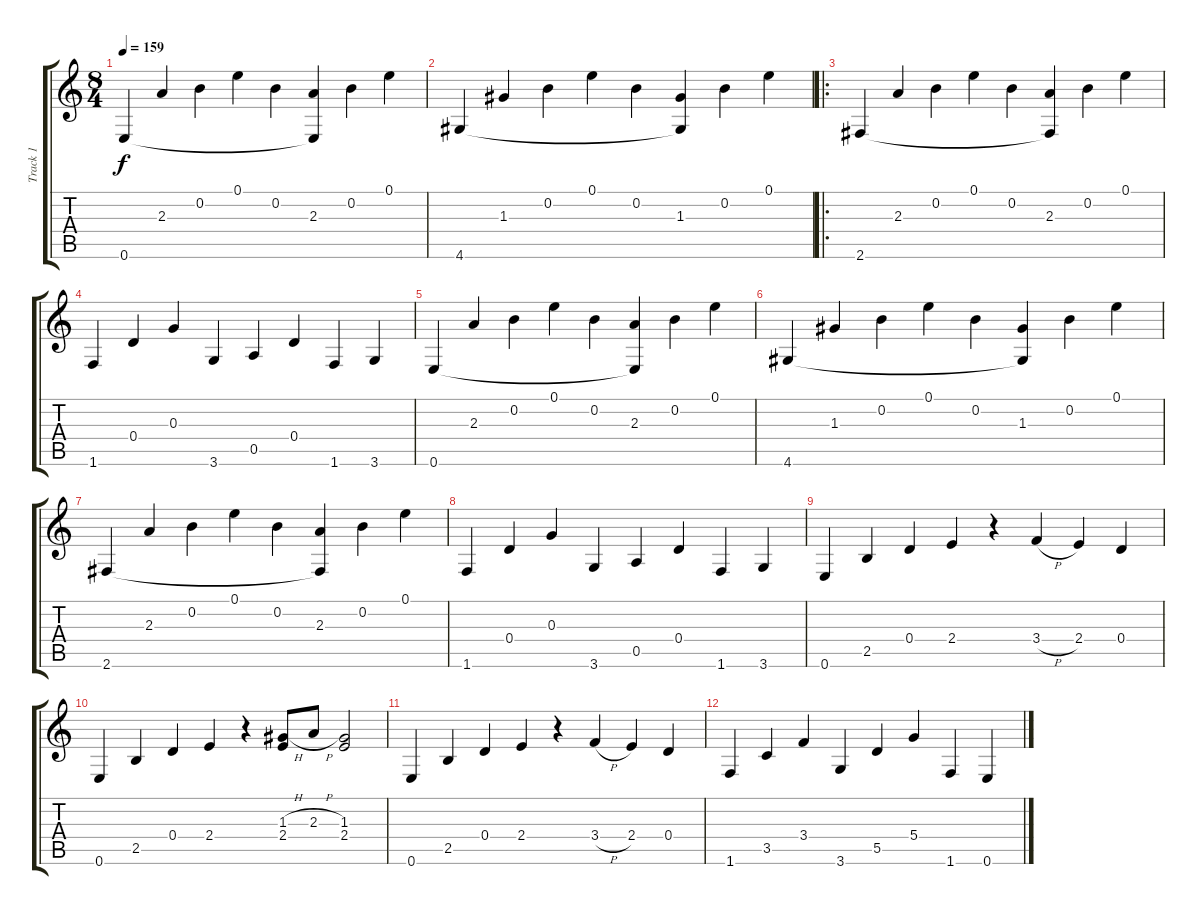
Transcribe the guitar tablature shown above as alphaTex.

\track ("Track 1" "Track 1") {instrument acousticguitarnylon}
\staff {score tabs}
\tuning (E4 B3 G3 D3 A2 E2) {hide}
\ts (8 4)
\tempo 159
\clef g2
\ks c
0.6.4{dy f instrument acousticguitarnylon} 2.3.4 0.2.4 0.1.4 0.2.4 (2.3 0.6{t}).4 0.2.4 0.1.4 |
4.6.4 1.3.4 0.2.4 0.1.4 0.2.4 (1.3 4.6{t}).4 0.2.4 0.1.4 |
\ro
2.6.4 2.3.4 0.2.4 0.1.4 0.2.4 (2.3 2.6{t}).4 0.2.4 0.1.4 |
1.6.4 0.4.4 0.3.4 3.6.4 0.5.4 0.4.4 1.6.4 3.6.4 |
0.6.4 2.3.4 0.2.4 0.1.4 0.2.4 (2.3 0.6{t}).4 0.2.4 0.1.4 |
4.6.4 1.3.4 0.2.4 0.1.4 0.2.4 (1.3 4.6{t}).4 0.2.4 0.1.4 |
2.6.4 2.3.4 0.2.4 0.1.4 0.2.4 (2.3 2.6{t}).4 0.2.4 0.1.4 |
1.6.4 0.4.4 0.3.4 3.6.4 0.5.4 0.4.4 1.6.4 3.6.4 |
0.6.4 2.5.4 0.4.4 2.4.4 r.4 3.4{h}.4 2.4.4 0.4.4 |
0.6.4 2.5.4 0.4.4 2.4.4 r.4 (1.3{h} 2.4).8 2.3{h}.8 (1.3 2.4).2 |
0.6.4 2.5.4 0.4.4 2.4.4 r.4 3.4{h}.4 2.4.4 0.4.4 |
1.6.4 3.5.4 3.4.4 3.6.4 5.5.4 5.4.4 1.6.4 0.6.4
